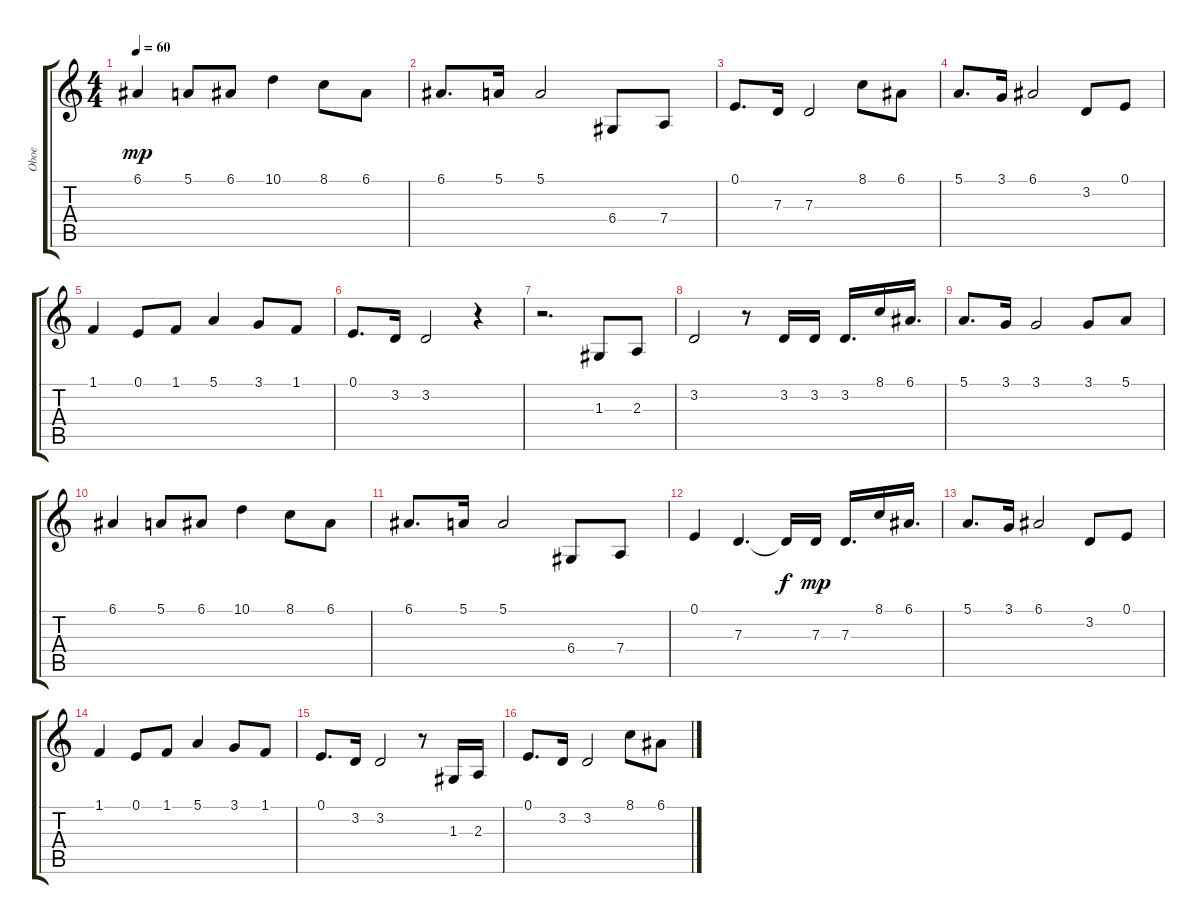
\track ("Oboe" "Oboe") {instrument oboe}
\staff {score tabs}
\tuning (E4 B3 G3 D3 A2 E2) {hide}
\ts (4 4)
\tempo 60
\clef g2
\ks c
6.1.4{dy mp} 5.1.8 6.1.8 10.1.4 8.1.8 6.1.8 |
6.1.8{d} 5.1.16 5.1.2 6.4.8 7.4.8 |
0.1.8{d} 7.3.16 7.3.2 8.1.8 6.1.8 |
5.1.8{d} 3.1.16 6.1.2 3.2.8 0.1.8 |
1.1.4 0.1.8 1.1.8 5.1.4 3.1.8 1.1.8 |
0.1.8{d} 3.2.16 3.2.2 r.4 |
r.2{d} 1.3.8 2.3.8 |
3.2.2 r.8 3.2.16 3.2.16 3.2.16{d} 8.1.16 6.1.16{d} |
5.1.8{d} 3.1.16 3.1.2 3.1.8 5.1.8 |
6.1.4 5.1.8 6.1.8 10.1.4 8.1.8 6.1.8 |
6.1.8{d} 5.1.16 5.1.2 6.4.8 7.4.8 |
0.1.4 7.3.4{d} 7.3{t}.16{dy f} 7.3.16{dy mp} 7.3.16{d} 8.1.16 6.1.16{d} |
5.1.8{d} 3.1.16 6.1.2 3.2.8 0.1.8 |
1.1.4 0.1.8 1.1.8 5.1.4 3.1.8 1.1.8 |
0.1.8{d} 3.2.16 3.2.2 r.8 1.3.16 2.3.16 |
0.1.8{d} 3.2.16 3.2.2 8.1.8 6.1.8
